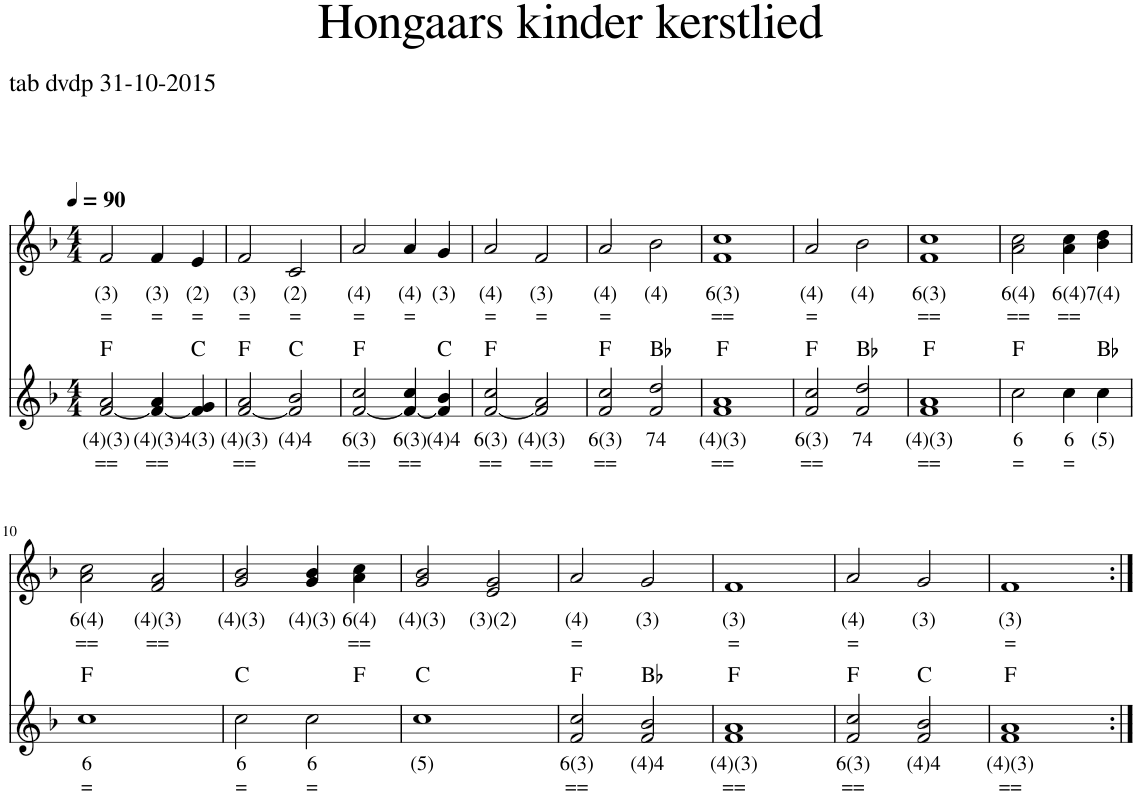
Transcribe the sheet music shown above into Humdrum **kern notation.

**kern	**text	**text	**harte	**kern	**text	**text
*part2	*part2	*part2	*part2	*part1	*part1	*part1
*staff2	*staff2	*staff2	*	*staff1	*staff1	*staff1
*I"Bas	*	*	*	*I"Stem	*	*
*clefG2	*	*	*	*clefG2	*	*
*k[b-]	*	*	*	*k[b-]	*	*
*M4/4	*	*	*	*M4/4	*	*
*MM90	*	*	*	*MM90	*	*
=1	=1	=1	=1	=1	=1	=1
!	!LO:LY:b	!LO:LY:b	!	!	!LO:LY:b	!LO:LY:b
[2f/ 2a/	(4)(3)	==	F:maj	2f/	(3)	=
!	!LO:LY:b	!LO:LY:b	!	!	!LO:LY:b	!LO:LY:b
4f/_ 4a/	(4)(3)	==	.	4f/	(3)	=
!	!LO:LY:b	!	!	!	!LO:LY:b	!LO:LY:b
4f/] 4g/	4(3)	.	C:maj	4e/	(2)	=
=2	=2	=2	=2	=2	=2	=2
!	!LO:LY:b	!LO:LY:b	!	!	!LO:LY:b	!LO:LY:b
[2f/ 2a/	(4)(3)	==	F:maj	2f/	(3)	=
!	!LO:LY:b	!	!	!	!LO:LY:b	!LO:LY:b
2f/] 2b-/	(4)4	.	C:maj	2c/	(2)	=
=3	=3	=3	=3	=3	=3	=3
!	!LO:LY:b	!LO:LY:b	!	!	!LO:LY:b	!LO:LY:b
[2f/ 2cc/	6(3)	==	F:maj	2a/	(4)	=
!	!LO:LY:b	!LO:LY:b	!	!	!LO:LY:b	!LO:LY:b
4f/_ 4cc/	6(3)	==	.	4a/	(4)	=
!	!LO:LY:b	!	!	!	!LO:LY:b	!
4f/] 4b-/	(4)4	.	C:maj	4g/	(3)	.
=4	=4	=4	=4	=4	=4	=4
!	!LO:LY:b	!LO:LY:b	!	!	!LO:LY:b	!LO:LY:b
[2f/ 2cc/	6(3)	==	F:maj	2a/	(4)	=
!	!LO:LY:b	!LO:LY:b	!	!	!LO:LY:b	!LO:LY:b
2f/] 2a/	(4)(3)	==	.	2f/	(3)	=
=5	=5	=5	=5	=5	=5	=5
!	!LO:LY:b	!LO:LY:b	!	!	!LO:LY:b	!LO:LY:b
2f/ 2cc/	6(3)	==	F:maj	2a/	(4)	=
!	!LO:LY:b	!	!	!	!LO:LY:b	!
2f/ 2dd/	74	.	Bb:maj	2b-\	(4)	.
=6	=6	=6	=6	=6	=6	=6
!	!LO:LY:b	!LO:LY:b	!	!	!LO:LY:b	!LO:LY:b
1f 1a	(4)(3)	==	F:maj	1f 1cc	6(3)	==
=7	=7	=7	=7	=7	=7	=7
!	!LO:LY:b	!LO:LY:b	!	!	!LO:LY:b	!LO:LY:b
2f/ 2cc/	6(3)	==	F:maj	2a/	(4)	=
!	!LO:LY:b	!	!	!	!LO:LY:b	!
2f/ 2dd/	74	.	Bb:maj	2b-\	(4)	.
=8	=8	=8	=8	=8	=8	=8
!	!LO:LY:b	!LO:LY:b	!	!	!LO:LY:b	!LO:LY:b
1f 1a	(4)(3)	==	F:maj	1f 1cc	6(3)	==
=9	=9	=9	=9	=9	=9	=9
!	!LO:LY:b	!LO:LY:b	!	!	!LO:LY:b	!LO:LY:b
2cc\	6	=	F:maj	2a\ 2cc\	6(4)	==
!	!LO:LY:b	!LO:LY:b	!	!	!LO:LY:b	!LO:LY:b
4cc\	6	=	.	4a\ 4cc\	6(4)	==
!	!LO:LY:b	!	!	!	!LO:LY:b	!
4cc\	(5)	.	Bb:maj	4b-\ 4dd\	7(4)	.
!!LO:LB:g=z
=10	=10	=10	=10	=10	=10	=10
!	!LO:LY:b	!LO:LY:b	!	!	!LO:LY:b	!LO:LY:b
1cc	6	=	F:maj	2a\ 2cc\	6(4)	==
!	!	!	!	!	!LO:LY:b	!LO:LY:b
.	.	.	.	2f/ 2a/	(4)(3)	==
=11	=11	=11	=11	=11	=11	=11
!	!LO:LY:b	!LO:LY:b	!	!	!LO:LY:b	!
*^	*	*	*	*	*	*
2cc\	2.ryy	6	=	C:maj	2g/ 2b-/	(4)(3)	.
!	!	!LO:LY:b	!LO:LY:b	!	!	!LO:LY:b	!
2cc\	.	6	=	.	4g/ 4b-/	(4)(3)	.
!	!	!	!	!	!	!LO:LY:b	!LO:LY:b
.	4ryy	.	.	F:maj	4a\ 4cc\	6(4)	==
=12	=12	=12	=12	=12	=12	=12	=12
!	!	!LO:LY:b	!	!	!	!LO:LY:b	!
*v	*v	*	*	*	*	*	*
1cc	(5)	.	C:maj	2g/ 2b-/	(4)(3)	.
!	!	!	!	!	!LO:LY:b	!
.	.	.	.	2e/ 2g/	(3)(2)	.
=13	=13	=13	=13	=13	=13	=13
!	!LO:LY:b	!LO:LY:b	!	!	!LO:LY:b	!LO:LY:b
2f/ 2cc/	6(3)	==	F:maj	2a/	(4)	=
!	!LO:LY:b	!	!	!	!LO:LY:b	!
2f/ 2b-/	(4)4	.	Bb:maj	2g/	(3)	.
=14	=14	=14	=14	=14	=14	=14
!	!LO:LY:b	!LO:LY:b	!	!	!LO:LY:b	!LO:LY:b
1f 1a	(4)(3)	==	F:maj	1f	(3)	=
=15	=15	=15	=15	=15	=15	=15
!	!LO:LY:b	!LO:LY:b	!	!	!LO:LY:b	!LO:LY:b
2f/ 2cc/	6(3)	==	F:maj	2a/	(4)	=
!	!LO:LY:b	!	!	!	!LO:LY:b	!
2f/ 2b-/	(4)4	.	C:maj	2g/	(3)	.
=16	=16	=16	=16	=16	=16	=16
!	!LO:LY:b	!LO:LY:b	!	!	!LO:LY:b	!LO:LY:b
1f 1a	(4)(3)	==	F:maj	1f	(3)	=
=:|!	=:|!	=:|!	=:|!	=:|!	=:|!	=:|!
*-	*-	*-	*-	*-	*-	*-
